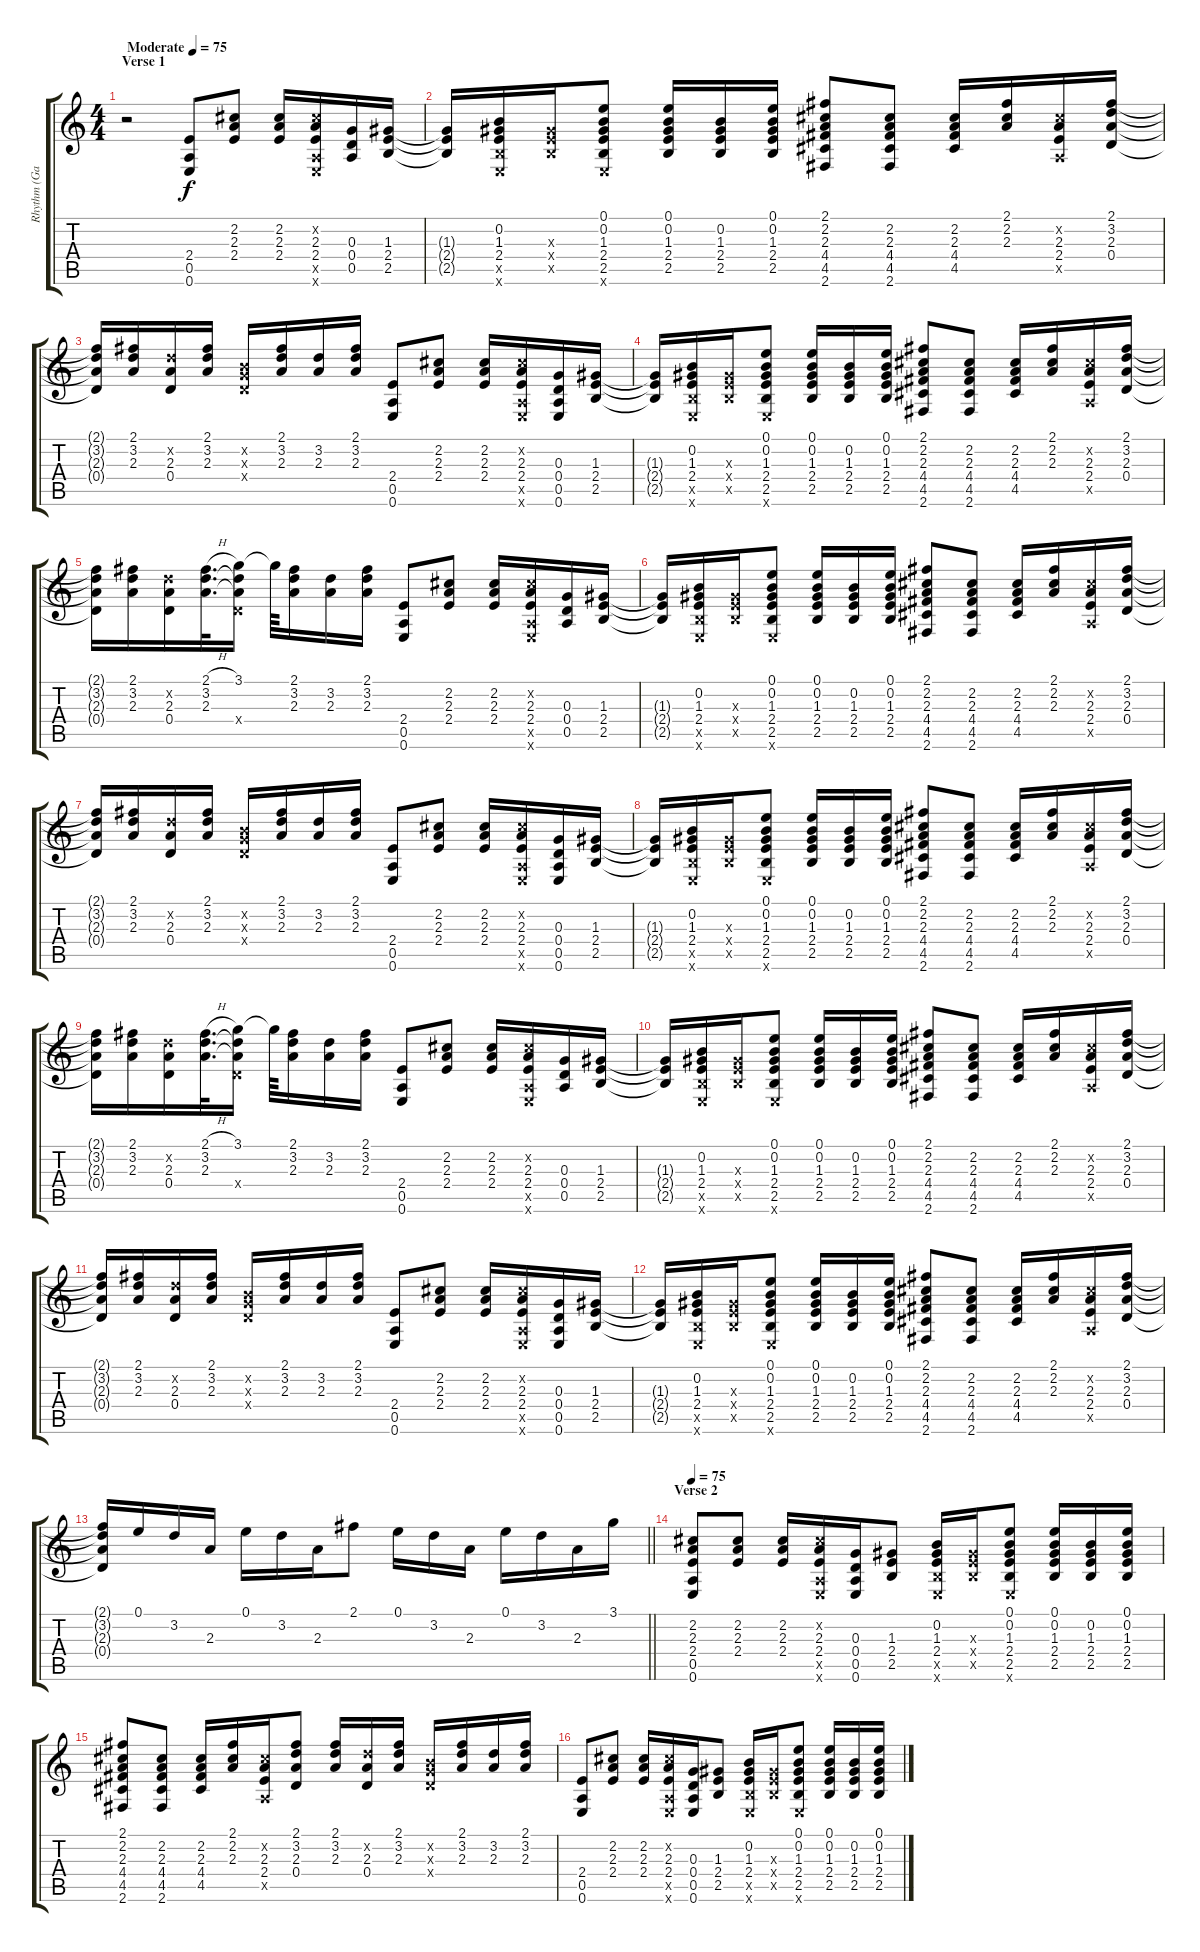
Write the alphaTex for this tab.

\track ("Rhythm (Gab)" "Rhythm (Ga") {instrument acousticguitarsteel}
\staff {score tabs}
\tuning (E4 B3 G3 D3 A2 E2) {hide}
\ts (4 4)
\section ("" "Verse 1")
\tempo (75 "Moderate")
\tempo 73
\tempo (75 "Moderate")
\clef g2
\ks c
r.2{dy f volume 16 instrument acousticguitarsteel} (2.4 0.5 0.6).8 (2.2 2.3 2.4).8 (2.2 2.3 2.4).16 (2.2{x} 2.3 2.4 0.5{x} 0.6{x}).16 (0.3 0.4 0.5).16 (1.3 2.4 2.5).16 |
(1.3{t} 2.4{t} 2.5{t}).16 (0.2 1.3 2.4 2.5{x} 0.6{x}).16 (1.3{x} 2.4{x} 2.5{x}).16 (0.1 0.2 1.3 2.4 2.5 0.6{x}).8 (0.1 0.2 1.3 2.4 2.5).16 (0.2 1.3 2.4 2.5).16 (0.1 0.2 1.3 2.4 2.5).16 (2.1 2.2 2.3 4.4 4.5 2.6).8 (2.2 2.3 4.4 4.5 2.6).8 (2.2 2.3 4.4 4.5).16 (2.1 2.2 2.3).16 (2.2{x} 2.3 2.4 0.5{x}).16 (2.1 3.2 2.3 0.4).16 |
(2.1{t} 3.2{t} 2.3{t} 0.4{t}).16 (2.1 3.2 2.3).16 (3.2{x} 2.3 0.4).16 (2.1 3.2 2.3).16 (0.2{x} 0.3{x} 0.4{x}).16 (2.1 3.2 2.3).16 (3.2 2.3).16 (2.1 3.2 2.3).16 (2.4 0.5 0.6).8 (2.2 2.3 2.4).8 (2.2 2.3 2.4).16 (2.2{x} 2.3 2.4 0.5{x} 0.6{x}).16 (0.3 0.4 0.5 0.6).16 (1.3 2.4 2.5).16 |
(1.3{t} 2.4{t} 2.5{t}).16 (0.2 1.3 2.4 2.5{x} 0.6{x}).16 (1.3{x} 2.4{x} 2.5{x}).16 (0.1 0.2 1.3 2.4 2.5 0.6{x}).8 (0.1 0.2 1.3 2.4 2.5).16 (0.2 1.3 2.4 2.5).16 (0.1 0.2 1.3 2.4 2.5).16 (2.1 2.2 2.3 4.4 4.5 2.6).8 (2.2 2.3 4.4 4.5 2.6).8 (2.2 2.3 4.4 4.5).16 (2.1 2.2 2.3).16 (2.2{x} 2.3 2.4 0.5{x}).16 (2.1 3.2 2.3 0.4).16 |
(2.1{t} 3.2{t} 2.3{t} 0.4{t}).16 (2.1 3.2 2.3).16 (3.2{x} 2.3 0.4).16 (2.1{h} 3.2 2.3).32{d} (3.1 3.2{t} 2.3{t} 0.4{x}).16 3.1{t}.64 (2.1 3.2 2.3).16 (3.2 2.3).16 (2.1 3.2 2.3).16 (2.4 0.5 0.6).8 (2.2 2.3 2.4).8 (2.2 2.3 2.4).16 (2.2{x} 2.3 2.4 0.5{x} 0.6{x}).16 (0.3 0.4 0.5).16 (1.3 2.4 2.5).16 |
(1.3{t} 2.4{t} 2.5{t}).16 (0.2 1.3 2.4 2.5{x} 0.6{x}).16 (1.3{x} 2.4{x} 2.5{x}).16 (0.1 0.2 1.3 2.4 2.5 0.6{x}).8 (0.1 0.2 1.3 2.4 2.5).16 (0.2 1.3 2.4 2.5).16 (0.1 0.2 1.3 2.4 2.5).16 (2.1 2.2 2.3 4.4 4.5 2.6).8 (2.2 2.3 4.4 4.5 2.6).8 (2.2 2.3 4.4 4.5).16 (2.1 2.2 2.3).16 (2.2{x} 2.3 2.4 0.5{x}).16 (2.1 3.2 2.3 0.4).16 |
(2.1{t} 3.2{t} 2.3{t} 0.4{t}).16 (2.1 3.2 2.3).16 (3.2{x} 2.3 0.4).16 (2.1 3.2 2.3).16 (0.2{x} 0.3{x} 0.4{x}).16 (2.1 3.2 2.3).16 (3.2 2.3).16 (2.1 3.2 2.3).16 (2.4 0.5 0.6).8 (2.2 2.3 2.4).8 (2.2 2.3 2.4).16 (2.2{x} 2.3 2.4 0.5{x} 0.6{x}).16 (0.3 0.4 0.5 0.6).16 (1.3 2.4 2.5).16 |
(1.3{t} 2.4{t} 2.5{t}).16 (0.2 1.3 2.4 2.5{x} 0.6{x}).16 (1.3{x} 2.4{x} 2.5{x}).16 (0.1 0.2 1.3 2.4 2.5 0.6{x}).8 (0.1 0.2 1.3 2.4 2.5).16 (0.2 1.3 2.4 2.5).16 (0.1 0.2 1.3 2.4 2.5).16 (2.1 2.2 2.3 4.4 4.5 2.6).8 (2.2 2.3 4.4 4.5 2.6).8 (2.2 2.3 4.4 4.5).16 (2.1 2.2 2.3).16 (2.2{x} 2.3 2.4 0.5{x}).16 (2.1 3.2 2.3 0.4).16 |
(2.1{t} 3.2{t} 2.3{t} 0.4{t}).16 (2.1 3.2 2.3).16 (3.2{x} 2.3 0.4).16 (2.1{h} 3.2 2.3).32{d} (3.1 3.2{t} 2.3{t} 0.4{x}).16 3.1{t}.64 (2.1 3.2 2.3).16 (3.2 2.3).16 (2.1 3.2 2.3).16 (2.4 0.5 0.6).8 (2.2 2.3 2.4).8 (2.2 2.3 2.4).16 (2.2{x} 2.3 2.4 0.5{x} 0.6{x}).16 (0.3 0.4 0.5).16 (1.3 2.4 2.5).16 |
(1.3{t} 2.4{t} 2.5{t}).16 (0.2 1.3 2.4 2.5{x} 0.6{x}).16 (1.3{x} 2.4{x} 2.5{x}).16 (0.1 0.2 1.3 2.4 2.5 0.6{x}).8 (0.1 0.2 1.3 2.4 2.5).16 (0.2 1.3 2.4 2.5).16 (0.1 0.2 1.3 2.4 2.5).16 (2.1 2.2 2.3 4.4 4.5 2.6).8 (2.2 2.3 4.4 4.5 2.6).8 (2.2 2.3 4.4 4.5).16 (2.1 2.2 2.3).16 (2.2{x} 2.3 2.4 0.5{x}).16 (2.1 3.2 2.3 0.4).16 |
(2.1{t} 3.2{t} 2.3{t} 0.4{t}).16 (2.1 3.2 2.3).16 (3.2{x} 2.3 0.4).16 (2.1 3.2 2.3).16 (0.2{x} 0.3{x} 0.4{x}).16 (2.1 3.2 2.3).16 (3.2 2.3).16 (2.1 3.2 2.3).16 (2.4 0.5 0.6).8 (2.2 2.3 2.4).8 (2.2 2.3 2.4).16 (2.2{x} 2.3 2.4 0.5{x} 0.6{x}).16 (0.3 0.4 0.5 0.6).16 (1.3 2.4 2.5).16 |
(1.3{t} 2.4{t} 2.5{t}).16 (0.2 1.3 2.4 2.5{x} 0.6{x}).16 (1.3{x} 2.4{x} 2.5{x}).16 (0.1 0.2 1.3 2.4 2.5 0.6{x}).8 (0.1 0.2 1.3 2.4 2.5).16 (0.2 1.3 2.4 2.5).16 (0.1 0.2 1.3 2.4 2.5).16 (2.1 2.2 2.3 4.4 4.5 2.6).8 (2.2 2.3 4.4 4.5 2.6).8 (2.2 2.3 4.4 4.5).16 (2.1 2.2 2.3).16 (2.2{x} 2.3 2.4 0.5{x}).16 (2.1 3.2 2.3 0.4).16 |
\barLineRight lightlight
(2.1{t} 3.2{t} 2.3{t} 0.4{t}).16 0.1.16 3.2.16 2.3.16 0.1.16 3.2.16 2.3.16 2.1.8 0.1.16 3.2.16 2.3.16 0.1.16 3.2.16 2.3.16 3.1.16 |
\section ("" "Verse 2")
\tempo 75
(2.2 2.3 2.4 0.5 0.6).8{volume 12} (2.2 2.3 2.4).8 (2.2 2.3 2.4).16 (2.2{x} 2.3 2.4 0.5{x} 0.6{x}).16 (0.3 0.4 0.5 0.6).16 (1.3 2.4 2.5).8 (0.2 1.3 2.4 2.5{x} 0.6{x}).16 (1.3{x} 2.4{x} 2.5{x}).16 (0.1 0.2 1.3 2.4 2.5 0.6{x}).8 (0.1 0.2 1.3 2.4 2.5).16 (0.2 1.3 2.4 2.5).16 (0.1 0.2 1.3 2.4 2.5).16 |
(2.1 2.2 2.3 4.4 4.5 2.6).8 (2.2 2.3 4.4 4.5 2.6).8 (2.2 2.3 4.4 4.5).16 (2.1 2.2 2.3).16 (2.2{x} 2.3 2.4 0.5{x}).16 (2.1 3.2 2.3 0.4).8 (2.1 3.2 2.3).16 (3.2{x} 2.3 0.4).16 (2.1 3.2 2.3).16 (0.2{x} 0.3{x} 0.4{x}).16 (2.1 3.2 2.3).16 (3.2 2.3).16 (2.1 3.2 2.3).16 |
(2.4 0.5 0.6).8 (2.2 2.3 2.4).8 (2.2 2.3 2.4).16 (2.2{x} 2.3 2.4 0.5{x} 0.6{x}).16 (0.3 0.4 0.5 0.6).16 (1.3 2.4 2.5).8 (0.2 1.3 2.4 2.5{x} 0.6{x}).16 (1.3{x} 2.4{x} 2.5{x}).16 (0.1 0.2 1.3 2.4 2.5 0.6{x}).8 (0.1 0.2 1.3 2.4 2.5).16 (0.2 1.3 2.4 2.5).16 (0.1 0.2 1.3 2.4 2.5).16
